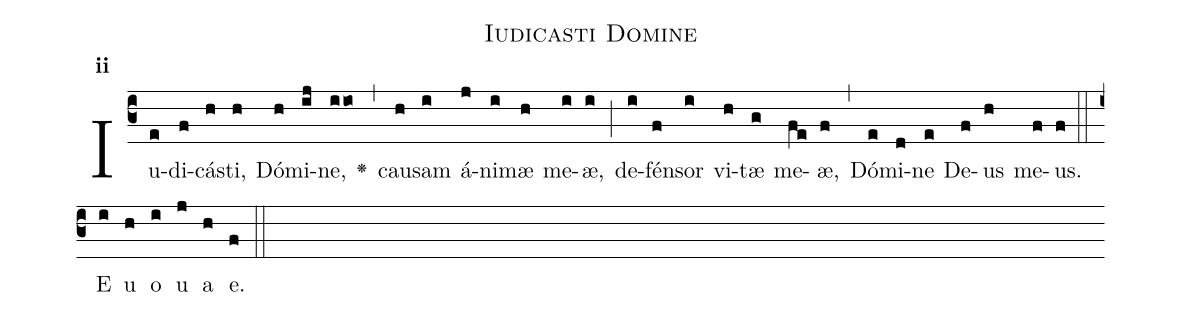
name:Iudicasti Domine;
office-part:Antiphona;
mode:2;
%%
initial-style: 1;
name: Iudicasti Domine
book: Antiphonae & Responsoria/Tomus II, p. 116;
occasion: Hebdomada Sancta Feria III;
office-part: Laudes Ant 2;
user-notes: ;
commentary: ;
annotation: 2*a;
centering-scheme: english;
fontsize: 12;
font: OFLSortsMillGoudy;
height: 11;
width: 4.5;
%%
(c3)Iu(e)di(f)cá(h)sti,(h) Dó(h)mi(ij)ne,(iio) <v>\greheightstar</v>(,) cau(h)sam(i) á(j)ni(i)mæ(h) me(i)æ,(i) (;) de(i)fén(f)sor(i) vi(h)tæ(g) me(fe)æ,(f) (,) Dó(e)mi(d)ne(e) De(f)us(h) me(f)us.(f) (::)
E(i) u(h) o(i) u(j) a(h) e.(f) (::)
